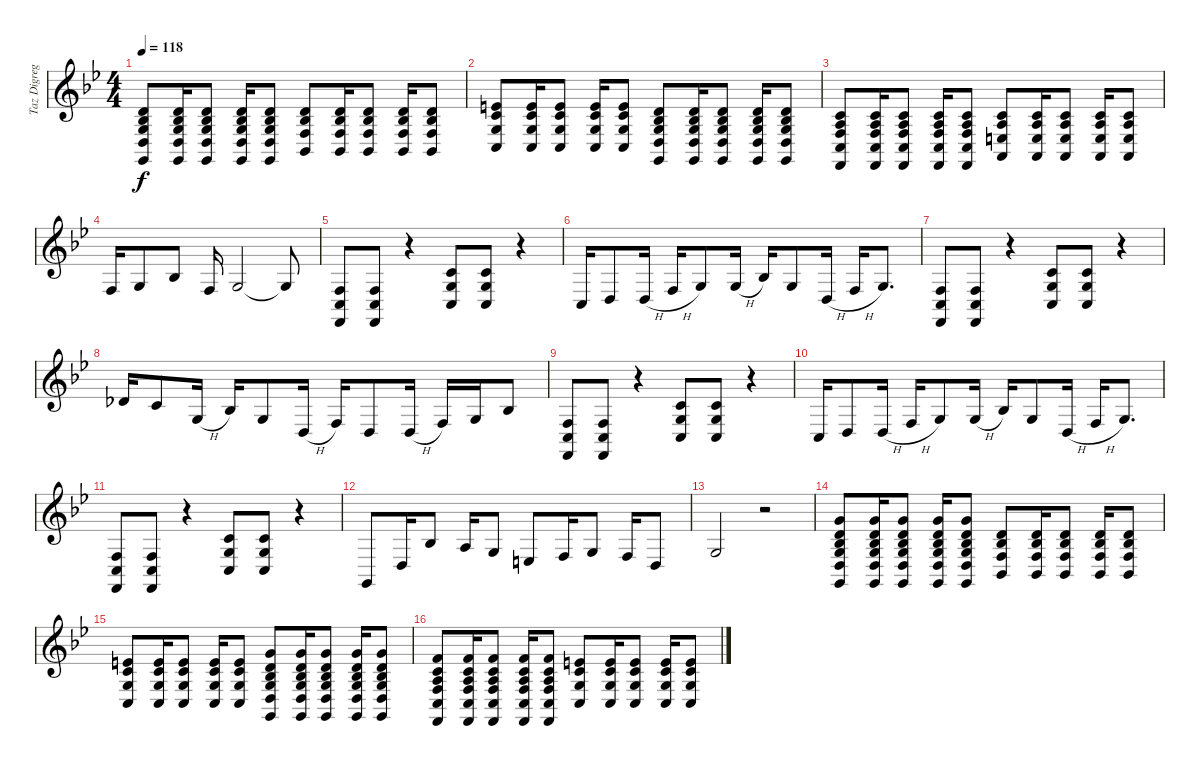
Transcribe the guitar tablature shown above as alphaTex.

\track ("Taz Digregoro Keyboards" "Taz Digreg") {instrument acousticgrandpiano}
\staff {score}
\tuning (E4 B3 G3 D3 A2 E2) {hide}
\ts (4 4)
\tempo 118
\clef g2
\ks gminor
(3.2 3.3 5.4 5.5 3.6).8{dy f} (3.2 3.3 5.4 5.5 3.6).16 (3.2 3.3 5.4 5.5 3.6).8 (3.2 3.3 5.4 5.5 3.6).16 (3.2 3.3 5.4 5.5 3.6).8 (3.2 3.3 3.4 1.5).8 (3.2 3.3 3.4 1.5).16 (3.2 3.3 3.4 1.5).8 (3.2 3.3 3.4 1.5).16 (3.2 3.3 3.4 1.5).8 |
(5.2 5.3 5.4 3.5).8 (5.2 5.3 5.4 3.5).16 (5.2 5.3 5.4 3.5).8 (5.2 5.3 5.4 3.5).16 (5.2 5.3 5.4 3.5).8 (3.2 3.3 5.4 5.5 3.6).8 (3.2 3.3 5.4 5.5 3.6).16 (3.2 3.3 5.4 5.5 3.6).8 (3.2 3.3 5.4 5.5 3.6).16 (3.2 3.3 5.4 5.5 3.6).8 |
(1.2 2.3 3.4 3.5 1.6).8 (1.2 2.3 3.4 3.5 1.6).16 (1.2 2.3 3.4 3.5 1.6).8 (1.2 2.3 3.4 3.5 1.6).16 (1.2 2.3 3.4 3.5 1.6).8 (1.2 2.3 2.4 0.5).8 (1.2 2.3 2.4 0.5).16 (1.2 2.3 2.4 0.5).8 (1.2 2.3 2.4 0.5).16 (1.2 2.3 2.4 0.5).8 |
3.4.16 5.4.8 3.3.8 3.4.16 5.4.2 5.4{t}.8 |
(3.4 3.5 1.6).8 (3.4 3.5 1.6).8 r.4 (5.3 5.4 3.5).8 (5.3 5.4 3.5).8 r.4 |
3.5.16 5.5.8 0.4{h}.16 3.4{h}.16 5.4.8 0.3{h}.16 3.3.16 5.4.8 0.4{h}.16 3.4{h}.16 5.4.8{d} |
(3.4 3.5 1.6).8 (3.4 3.5 1.6).8 r.4 (5.3 5.4 3.5).8 (5.3 5.4 3.5).8 r.4 |
6.3.16 5.3.8 0.3{h}.16 3.3.16 5.4.8 0.4{h}.16 3.4.16 5.5.8 0.4{h}.16 3.4.16 5.4.16 3.3.8 |
(3.4 3.5 1.6).8 (3.4 3.5 1.6).8 r.4 (5.3 5.4 3.5).8 (5.3 5.4 3.5).8 r.4 |
3.5.16 5.5.8 0.4{h}.16 3.4{h}.16 5.4.8 0.3{h}.16 3.3.16 5.4.8 0.4{h}.16 3.4{h}.16 5.4.8{d} |
(3.4 3.5 1.6).8 (3.4 3.5 1.6).8 r.4 (5.3 5.4 3.5).8 (5.3 5.4 3.5).8 r.4 |
3.6.8 5.5.16 3.3.8 2.3.16 5.4.8 2.4.8 3.4.16 5.4.8 3.4.16 5.5.8 |
5.4.2 r.2 |
(3.1 3.2 3.3 5.4 5.5 3.6).8{volume 7} (3.1 3.2 3.3 5.4 5.5 3.6).16 (3.1 3.2 3.3 5.4 5.5 3.6).8 (3.1 3.2 3.3 5.4 5.5 3.6).16 (3.1 3.2 3.3 5.4 5.5 3.6).8 (3.2 3.3 3.4 1.5).8 (3.2 3.3 3.4 1.5).16 (3.2 3.3 3.4 1.5).8 (3.2 3.3 3.4 1.5).16 (3.2 3.3 3.4 1.5).8 |
(5.2 5.3 5.4 3.5).8 (5.2 5.3 5.4 3.5).16 (5.2 5.3 5.4 3.5).8 (5.2 5.3 5.4 3.5).16 (5.2 5.3 5.4 3.5).8 (3.1 3.2 3.3 5.4 5.5 3.6).8 (3.1 3.2 3.3 5.4 5.5 3.6).16 (3.1 3.2 3.3 5.4 5.5 3.6).8 (3.1 3.2 3.3 5.4 5.5 3.6).16 (3.1 3.2 3.3 5.4 5.5 3.6).8 |
(1.1 1.2 2.3 3.4 3.5 1.6).8 (1.1 1.2 2.3 3.4 3.5 1.6).16 (1.1 1.2 2.3 3.4 3.5 1.6).8 (1.1 1.2 2.3 3.4 3.5 1.6).16 (1.1 1.2 2.3 3.4 3.5 1.6).8 (5.2 5.3 5.4 3.5).8 (5.2 5.3 5.4 3.5).16 (5.2 5.3 5.4 3.5).8 (5.2 5.3 5.4 3.5).16 (5.2 5.3 5.4 3.5).8
